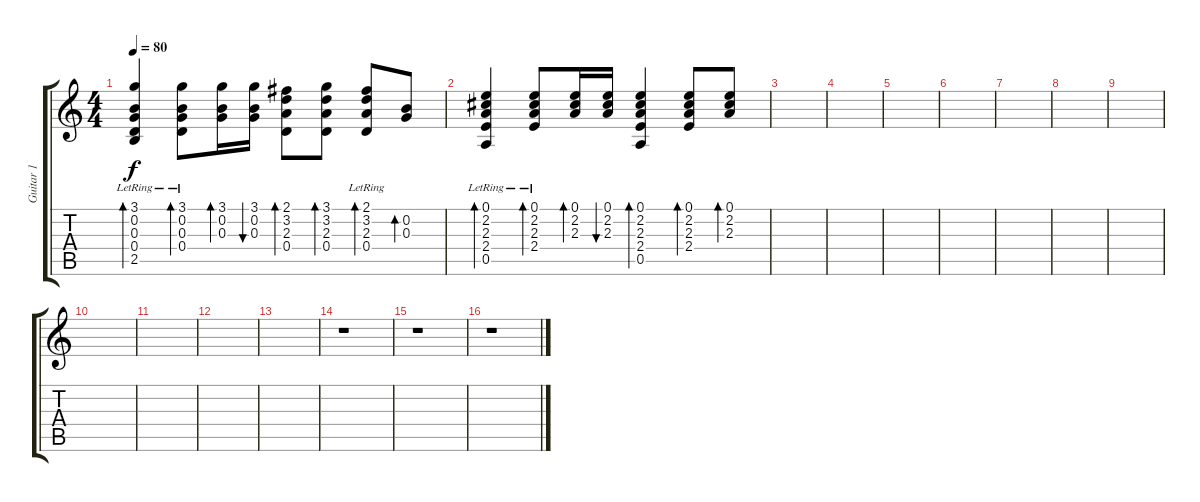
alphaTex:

\track ("Guitar 1" "Guitar 1") {instrument acousticguitarsteel}
\staff {score tabs}
\tuning (E4 B3 G3 D3 A2 E2) {hide}
\ts (4 4)
\tempo 80
\clef g2
\ks c
(3.1 0.2 0.3 0.4 2.5{lr}).4{bd 60 dy f} (3.1 0.2 0.3 0.4{lr}).8{bd 60} (3.1 0.2 0.3).16{bd 60} (3.1 0.2 0.3).16{bu 60} (2.1 3.2 2.3 0.4).8{bd 60} (3.1 3.2 2.3 0.4).8{bd 60} (2.1{lr} 3.2 2.3 0.4{lr}).8{bd 60} (0.2 0.3).8{bd 60} |
(0.1 2.2 2.3 2.4 0.5{lr}).4{bd 60} (0.1 2.2 2.3 2.4{lr}).8{bd 60} (0.1 2.2 2.3).16{bd 60} (0.1 2.2 2.3).16{bu 60} (0.1 2.2 2.3 2.4 0.5).4{bd 60} (0.1 2.2 2.3 2.4).8{bd 60} (0.1 2.2 2.3).8{bd 60} |
|
|
|
|
|
|
|
|
|
|
|
r.1 |
r.1 |
r.1
